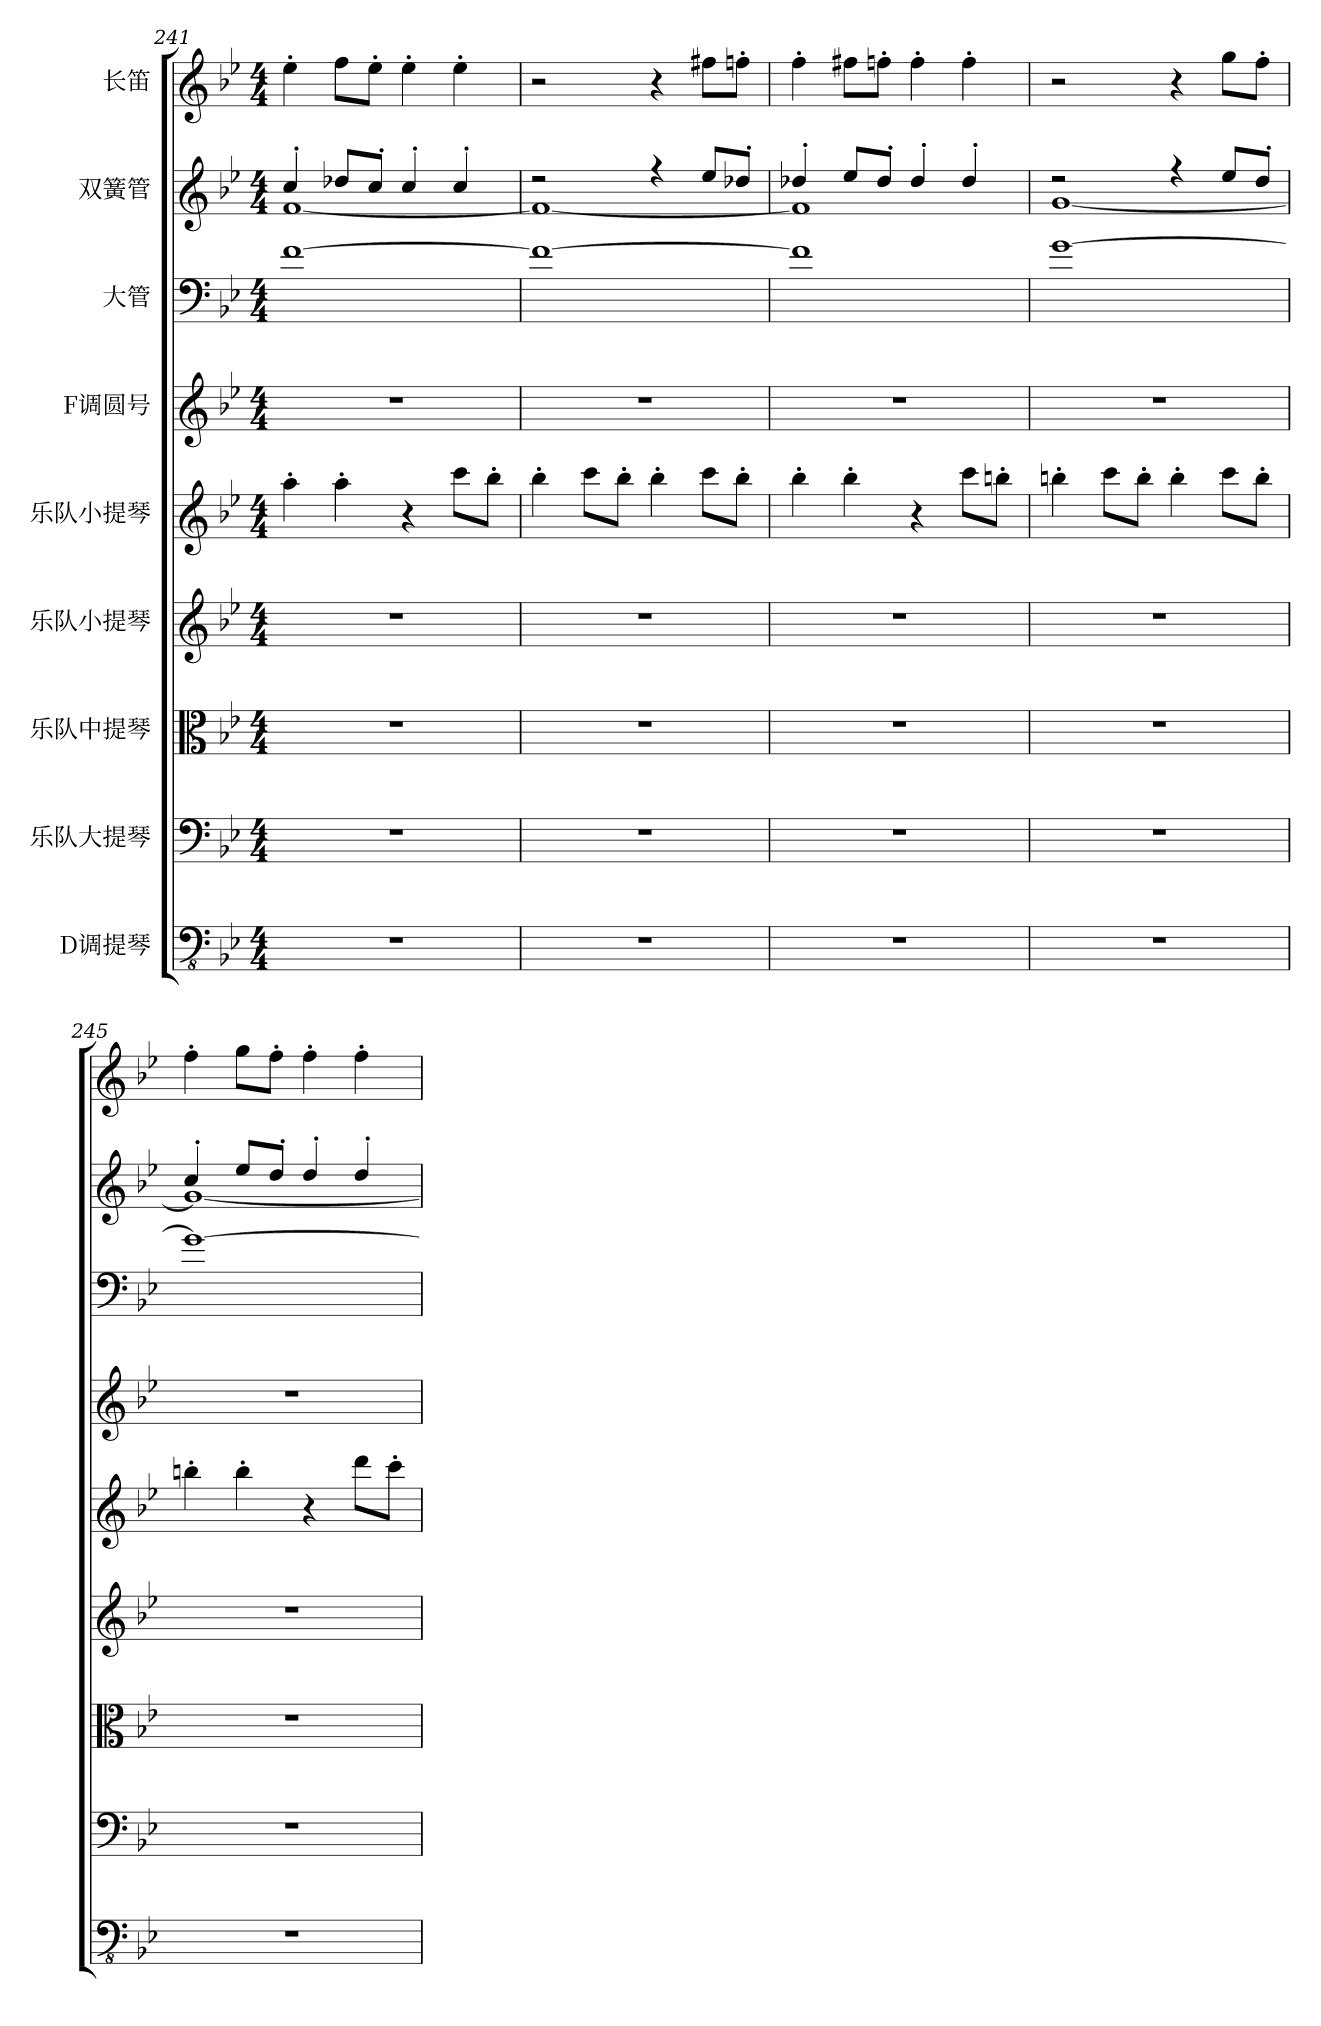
**kern	**kern	**kern	**kern	**kern	**kern	**kern	**kern	**kern
*part9	*part8	*part7	*part6	*part5	*part4	*part3	*part2	*part1
*staff9	*staff8	*staff7	*staff6	*staff5	*staff4	*staff3	*staff2	*staff1
*I"D调提琴	*I"乐队大提琴	*I"乐队中提琴	*I"乐队小提琴	*I"乐队小提琴	*I"F调圆号	*I"大管	*I"双簧管	*I"长笛
!!LO:PB:g=z
*clefFv4	*clefF4	*clefC3	*clefG2	*clefG2	*clefG2	*clefF4	*clefG2	*clefG2
*ITrd7c12	*	*	*	*	*ITrd4c7	*	*	*
*k[b-e-]	*k[b-e-]	*k[b-e-]	*k[b-e-]	*k[b-e-]	*k[b-e-a-]	*k[b-e-]	*k[b-e-]	*k[b-e-]
*M4/4	*M4/4	*M4/4	*M4/4	*M4/4	*M4/4	*M4/4	*M4/4	*M4/4
=241	=241	=241	=241	=241	=241	=241	=241	=241
*	*	*	*	*	*	*	*^	*
1r	1r	1r	1r	4aa'\	1r	[1f	4cc'/	[1f	4ee-'\
.	.	.	.	4aa'\	.	.	8dd-X/L	.	8ff\L
.	.	.	.	.	.	.	8cc'/J	.	8ee-'\J
.	.	.	.	4r	.	.	4cc'/	.	4ee-'\
.	.	.	.	8ccc\L	.	.	4cc'/	.	4ee-'\
.	.	.	.	8bb-'\J	.	.	.	.	.
=242	=242	=242	=242	=242	=242	=242	=242	=242	=242
1r	1r	1r	1r	4bb-'\	1r	1f_	2r	1f_	2r
.	.	.	.	8ccc\L	.	.	.	.	.
.	.	.	.	8bb-'\J	.	.	.	.	.
.	.	.	.	4bb-'\	.	.	4r	.	4r
.	.	.	.	8ccc\L	.	.	8ee-/L	.	8ff#X\L
.	.	.	.	8bb-'\J	.	.	8dd-X'/J	.	8ffn'\J
=243	=243	=243	=243	=243	=243	=243	=243	=243	=243
1r	1r	1r	1r	4bb-'\	1r	1f]	4dd-X'/	1f]	4ff'\
.	.	.	.	4bb-'\	.	.	8ee-/L	.	8ff#X\L
.	.	.	.	.	.	.	8dd-'/J	.	8ffn'\J
.	.	.	.	4r	.	.	4dd-'/	.	4ff'\
.	.	.	.	8ccc\L	.	.	4dd-'/	.	4ff'\
.	.	.	.	8bbn'\J	.	.	.	.	.
=244	=244	=244	=244	=244	=244	=244	=244	=244	=244
1r	1r	1r	1r	4bbn'\	1r	[1g	2r	[1g	2r
.	.	.	.	8ccc\L	.	.	.	.	.
.	.	.	.	8bb'\J	.	.	.	.	.
.	.	.	.	4bb'\	.	.	4r	.	4r
.	.	.	.	8ccc\L	.	.	8ee-/L	.	8gg\L
.	.	.	.	8bb'\J	.	.	8dd'/J	.	8ff'\J
!!LO:PB:g=z
=245	=245	=245	=245	=245	=245	=245	=245	=245	=245
1r	1r	1r	1r	4bbn'\	1r	1g_	4cc'/	1g_	4ff'\
.	.	.	.	4bb'\	.	.	8ee-/L	.	8gg\L
.	.	.	.	.	.	.	8dd'/J	.	8ff'\J
.	.	.	.	4r	.	.	4dd'/	.	4ff'\
.	.	.	.	8ddd\L	.	.	4dd'/	.	4ff'\
.	.	.	.	8ccc'\J	.	.	.	.	.
*	*	*	*	*	*	*	*v	*v	*
=	=	=	=	=	=	=	=	=
*-	*-	*-	*-	*-	*-	*-	*-	*-
